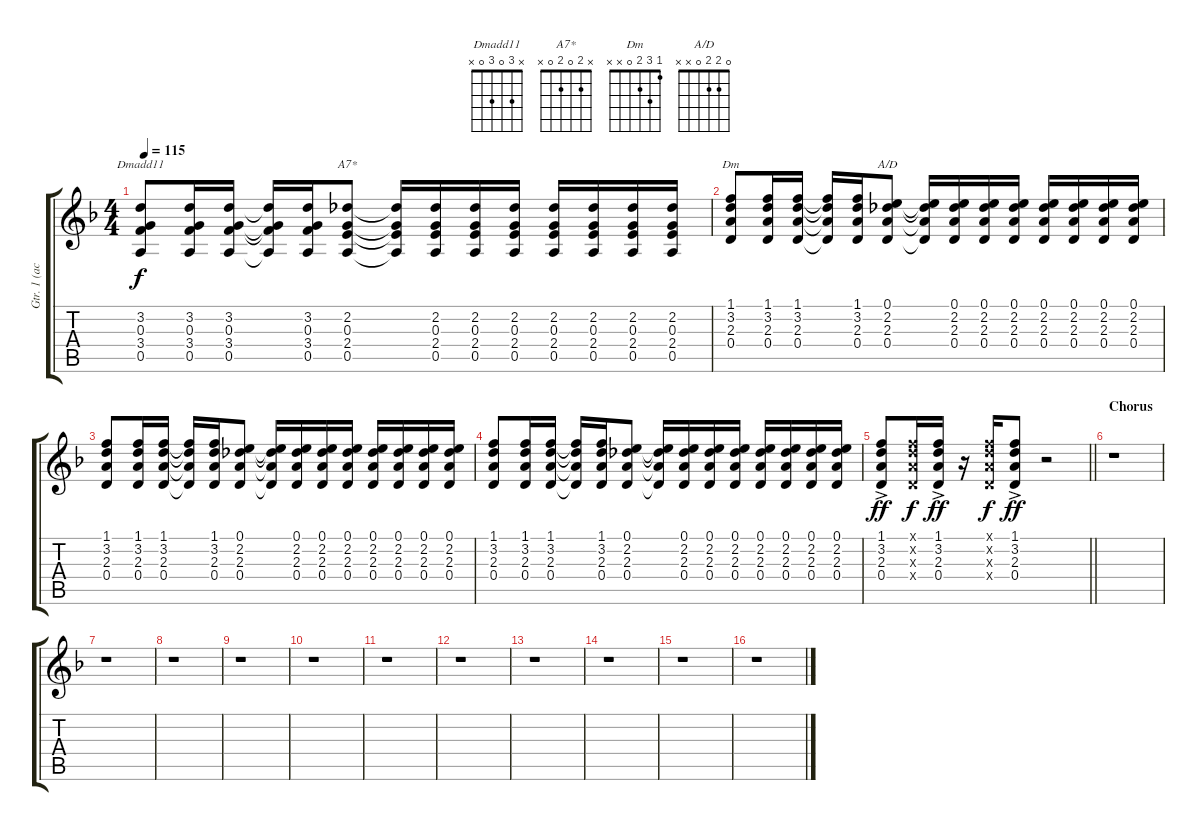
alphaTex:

\track ("Gtr. 1 (acous.)" "Gtr. 1 (ac") {instrument acousticguitarnylon}
\staff {score tabs}
\tuning (E4 B3 G3 D3 A2 E2) {hide}
\chord ("Dmadd11" x 3 0 3 0 x)
\chord ("A7*" x 2 0 2 0 x)
\chord ("Dm" 1 3 2 0 x x)
\chord ("A/D" 0 2 2 0 x x)
\ts (4 4)
\tempo 115
\clef g2
\ks dminor
(3.2 0.3 3.4 0.5).8{ch "Dmadd11" dy f} (3.2 0.3 3.4 0.5).16 (3.2 0.3 3.4 0.5).16 (3.2{t} 0.3{t} 3.4{t} 0.5{t}).16 (3.2 0.3 3.4 0.5).16 (2.2 0.3 2.4 0.5).8{ch "A7*"} (2.2{t} 0.3{t} 2.4{t} 0.5{t}).16 (2.2 0.3 2.4 0.5).16 (2.2 0.3 2.4 0.5).16 (2.2 0.3 2.4 0.5).16 (2.2 0.3 2.4 0.5).16 (2.2 0.3 2.4 0.5).16 (2.2 0.3 2.4 0.5).16 (2.2 0.3 2.4 0.5).16 |
(1.1 3.2 2.3 0.4).8{ch "Dm"} (1.1 3.2 2.3 0.4).16 (1.1 3.2 2.3 0.4).16 (1.1{t} 3.2{t} 2.3{t} 0.4{t}).16 (1.1 3.2 2.3 0.4).16 (0.1 2.2 2.3 0.4).8{ch "A/D"} (0.1{t} 2.2{t} 2.3{t} 0.4{t}).16 (0.1 2.2 2.3 0.4).16 (0.1 2.2 2.3 0.4).16 (0.1 2.2 2.3 0.4).16 (0.1 2.2 2.3 0.4).16 (0.1 2.2 2.3 0.4).16 (0.1 2.2 2.3 0.4).16 (0.1 2.2 2.3 0.4).16 |
(1.1 3.2 2.3 0.4).8 (1.1 3.2 2.3 0.4).16 (1.1 3.2 2.3 0.4).16 (1.1{t} 3.2{t} 2.3{t} 0.4{t}).16 (1.1 3.2 2.3 0.4).16 (0.1 2.2 2.3 0.4).8 (0.1{t} 2.2{t} 2.3{t} 0.4{t}).16 (0.1 2.2 2.3 0.4).16 (0.1 2.2 2.3 0.4).16 (0.1 2.2 2.3 0.4).16 (0.1 2.2 2.3 0.4).16 (0.1 2.2 2.3 0.4).16 (0.1 2.2 2.3 0.4).16 (0.1 2.2 2.3 0.4).16 |
(1.1 3.2 2.3 0.4).8 (1.1 3.2 2.3 0.4).16 (1.1 3.2 2.3 0.4).16 (1.1{t} 3.2{t} 2.3{t} 0.4{t}).16 (1.1 3.2 2.3 0.4).16 (0.1 2.2 2.3 0.4).8 (0.1{t} 2.2{t} 2.3{t} 0.4{t}).16 (0.1 2.2 2.3 0.4).16 (0.1 2.2 2.3 0.4).16 (0.1 2.2 2.3 0.4).16 (0.1 2.2 2.3 0.4).16 (0.1 2.2 2.3 0.4).16 (0.1 2.2 2.3 0.4).16 (0.1 2.2 2.3 0.4).16 |
\barLineRight lightlight
(1.1{ac} 3.2{ac} 2.3{ac} 0.4{ac}).8{dy ff} (1.1{x} 3.2{x} 2.3{x} 0.4{x}).16{dy f} (1.1{ac} 3.2{ac} 2.3{ac} 0.4{ac}).16{dy ff} r.16 (1.1{x} 3.2{x} 2.3{x} 0.4{x}).16{dy f} (1.1{ac} 3.2{ac} 2.3{ac} 0.4{ac}).8{dy ff} r.2 |
\section ("" "Chorus")
r.1 |
r.1 |
r.1 |
r.1 |
r.1 |
r.1 |
r.1 |
r.1 |
r.1 |
r.1 |
r.1
